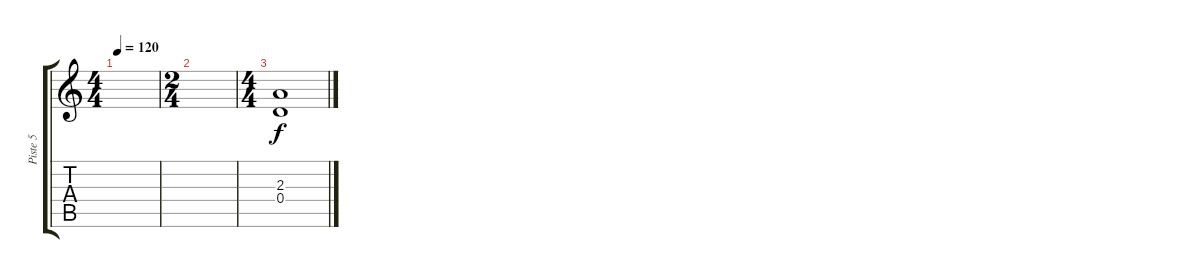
\track ("Piste 5" "Piste 5") {instrument acousticguitarnylon}
\staff {score tabs}
\tuning (E4 B3 G3 D3 A2 E2) {hide}
\ts (4 4)
\tempo 120
\clef g2
\ks c
|
\ts (2 4)
|
\ts (4 4)
(2.3 0.4).1
